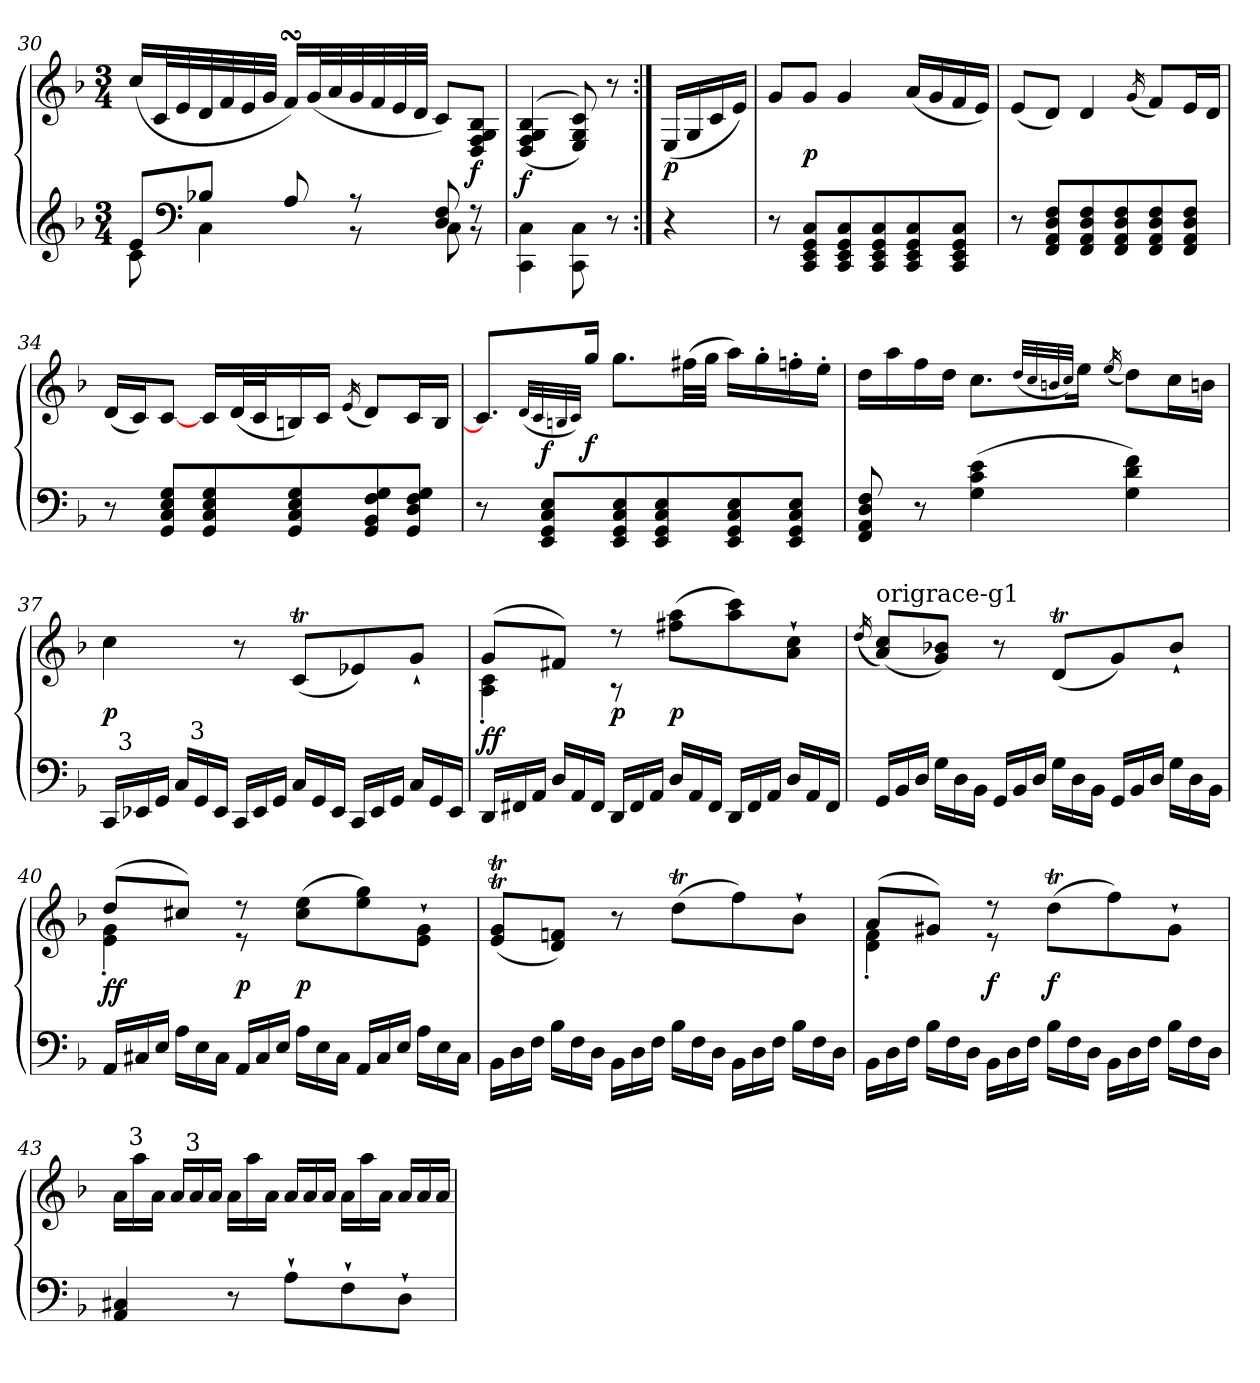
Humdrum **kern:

**kern	**kern	**dynam
*part1	*part1	*part1
*staff2	*staff1	*staff1/2
*clefG2	*clefG2	*
*k[b-]	*k[b-]	*
*M3/4	*M3/4	*
=30	=30	=30
*^	*	*
8eL	8c	(16ccLL	.
.	.	32cL	.
.	.	32e	.
*clefF4	*	*	*
8B-XJ	4C	32d	.
.	.	32f	.
.	.	32e	.
.	.	32gJJJ	.
8A	.	16fsSSsLL)	.
.	.	(32gL	.
.	.	32a	.
8r	8r	32g	.
.	.	32f	.
.	.	32e	.
.	.	32dJJJ	.
8F/ 8D/	8C	8cL)	.
8r	8r	8B- 8G 8F 8DJ	f
*v	*v	*	*
=31a	=31a	=31a
4C\ 4CC\	((4B-/ 4G/ 4F/ 4D/	f
8C\ 8CC\	8c/ 8G/ 8E/))	.
8r	8r	.
=31b:|!	=31b:|!	=31b:|!
4r	(16ELL	p
.	16G	.
.	16c	.
.	16eJJ)	.
=32	=32	=32
8r	8gL	.
8C 8GG 8EE 8CCL	8gJ	p
8C 8GG 8EE 8CC	4g	.
8C 8GG 8EE 8CC	.	.
8C 8GG 8EE 8CC	(16aLL	.
.	16g	.
8C 8GG 8EE 8CCJ	16f	.
.	16eJJ)	.
=33	=33	=33
8r	(8eL	.
8F 8D 8AA 8FFL	8dJ)	.
8F 8D 8AA 8FF	4d	.
8F 8D 8AA 8FF	.	.
.	(16qg	.
8F 8D 8AA 8FF	8fL)	.
8F 8D 8AA 8FFJ	16eL	.
.	16dJJ	.
=34	=34	=34
8r	(16dLL	.
.	16cJ)	.
8G 8E 8C 8GGL	[8cJ	.
8G 8E 8C 8GG	16cLL	.
.	(32dL	.
.	32cJ	.
8G 8E 8C 8GG	16Bn)	.
.	16cJJ	.
.	(16qe	.
8G 8F 8BB- 8GG	8dL)	.
8G 8F 8D 8GGJ	16cL	.
.	16BJJ	.
=35	=35	=35
8r	8.cL]	.
8E 8C 8GG 8EEL	.	f
.	(32qdLLL	.
.	32qc	.
.	32qBn	.
.	32qcJJJ)	.
.	16ggJk	f
8E 8C 8GG 8EE	8.ggL	.
8E 8C 8GG 8EE	.	.
.	(32ff#XLL	.
.	32ggJJJ	.
8E 8C 8GG 8EE	16aaLL)	.
.	16gg'	.
8E 8C 8GG 8EEJ	16ffn'	.
.	16ee'JJ	.
!!LO:LB:g=z
=36	=36	=36
8F 8D 8AA 8FF	16ddLL	.
.	(16aa	.
8r	(16ff	.
.	(16ddJJ	.
(4e 4c 4G	8.ccL	.
.	(32qddLLL	.
.	32qcc	.
.	32qbn	.
.	32qccJJJ)	.
.	16eeJk	.
.	(16qee	.
4f 4d 4G)	8ddL)	.
.	16ccL	.
.	16bnJJ	.
=37	=37	=37
*Xtuplet	*	*
24CCLL	4cc	p
!LO:TX:a:t=3	!	!
24EE-X	.	.
24GGJJ	.	.
24CLL	.	.
!LO:TX:a:t=3	!	!
24GG	.	.
24EE-JJ	.	.
24CCLL	8r	.
24EE-	.	.
24GGJJ	.	.
24CLL	(8cTL	.
24GG	.	.
24EE-JJ	.	.
24CCLL	8e-X)	.
24EE-	.	.
24GGJJ	.	.
24CLL	8g`J	.
24GG	.	.
24EE-JJ	.	.
=38	=38	=38
*	*^	*
24DDLL	(8gL	4c'\ 4A'\	f f
24FF#X	.	.	.
24AAJJ	.	.	.
24DLL	8f#XJ)	.	.
24AA	.	.	.
24FF#JJ	.	.	.
24DDLL	8r	8r	p
24FF#	.	.	.
24AAJJ	.	.	.
24DLL	(8aa 8ff#XL	4.ryy	p
24AA	.	.	.
24FF#JJ	.	.	.
24DDLL	8ccc 8aa)	.	.
24FF#	.	.	.
24AAJJ	.	.	.
24DLL	8cc` 8a`J	.	.
24AA	.	.	.
24FF#JJ	.	.	.
*	*v	*v	*
!!LO:LB:g=z
=39	=39	=39
.	(16qdd	.
!	!LO:TX:a:t=origrace-g1	!
24GGLL	(8cc 8aL)	.
24BB-	.	.
24DJJ	.	.
24GLL	8b-X 8gJ)	.
24D	.	.
24BB-JJ	.	.
24GGLL	8r	.
24BB-	.	.
24DJJ	.	.
24GLL	(8dTL	.
24D	.	.
24BB-JJ	.	.
24GGLL	8g)	.
24BB-	.	.
24DJJ	.	.
24GLL	8b-`J	.
24D	.	.
24BB-JJ	.	.
=40	=40	=40
*	*^	*
24AALL	(8ddL	4g'\ 4e'\	f f
24C#X	.	.	.
24EJJ	.	.	.
24ALL	8cc#XJ)	.	.
24E	.	.	.
24C#JJ	.	.	.
24AALL	8r	8r	p
24C#	.	.	.
24EJJ	.	.	.
24ALL	(8ee 8cc#L	4.ryy	p
24E	.	.	.
24C#JJ	.	.	.
24AALL	8gg 8ee)	.	.
24C#	.	.	.
24EJJ	.	.	.
24ALL	8g` 8e`J	.	.
24E	.	.	.
24C#JJ	.	.	.
*	*v	*v	*
=41	=41	=41
24BB-LL	(8gT< 8eT<L	.
24D	.	.
24FJJ	.	.
24B-LL	8f 8dJ)	.
24F	.	.
24DJJ	.	.
24BB-LL	8r	.
24D	.	.
24FJJ	.	.
24B-LL	(8ddTL	cre
24F	.	.
24DJJ	.	.
24BB-LL	8ff)	.
24D	.	.
24FJJ	.	.
24B-LL	8b-`J	.
24F	.	.
24DJJ	.	.
!!LO:LB:g=z
=42	=42	=42
*	*^	*
24BB-LL	(8aL	4f'\ 4d'\	scendo
24D	.	.	.
24FJJ	.	.	.
24B-LL	8g#XJ)	.	.
24F	.	.	.
24DJJ	.	.	.
24BB-LL	8r	8r	f
24D	.	.	.
24FJJ	.	.	.
24B-LL	(8ddTL	4.ryy	f
24F	.	.	.
24DJJ	.	.	.
24BB-LL	8ff)	.	.
24D	.	.	.
24FJJ	.	.	.
24B-LL	8g#`J	.	.
24F	.	.	.
24DJJ	.	.	.
*	*v	*v	*
=43	=43	=43
*	*Xtuplet	*
4C#X 4AA	24aLL	.
!	!LO:TX:a:t=3	!
.	24aa	.
.	24aJJ	.
.	24aLL	.
!	!LO:TX:a:t=3	!
.	24a	.
.	24aJJ	.
8r	24aLL	.
.	24aa	.
.	24aJJ	.
8A`L	24aLL	.
.	24a	.
.	24aJJ	.
8F`	24aLL	.
.	24aa	.
.	24aJJ	.
8D`J	24aLL	.
.	24a	.
.	24aJJ	.
=	=	=
*-	*-	*-
